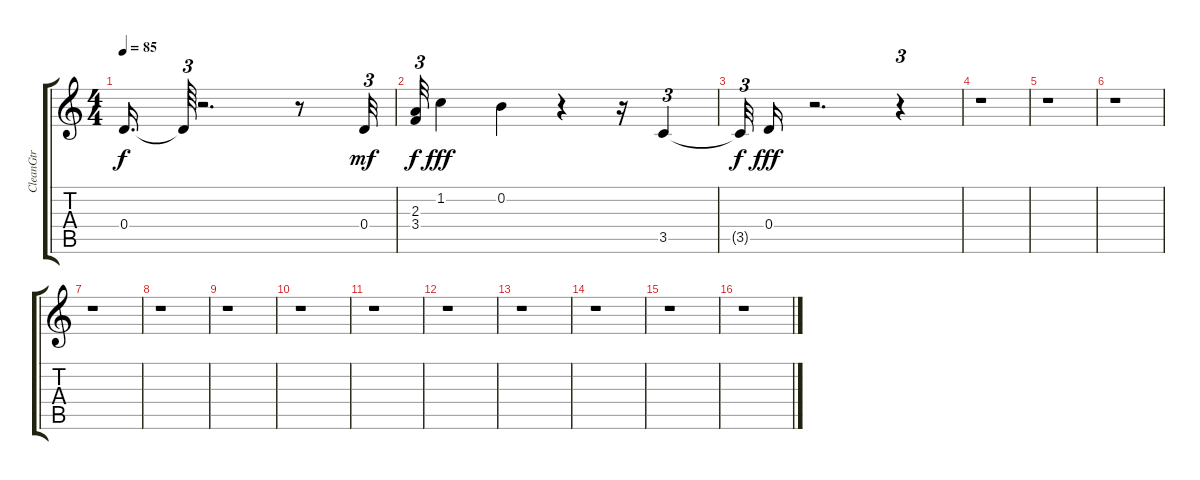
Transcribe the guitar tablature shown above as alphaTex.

\track ("CleanGtr" "CleanGtr") {instrument electricguitarclean}
\staff {score tabs}
\tuning (E4 B3 G3 D3 A2 E2) {hide}
\ts (4 4)
\tempo 85
\clef g2
\ks c
0.4{t}.16{d dy f} 0.4{t}.64{tu (3 2)} r.2{d} r.8 0.4.32{tu (3 2) dy mf} |
(2.3 3.4).32{tu (3 2) dy f} 1.2.4{dy fff} 0.2.4 r.4 r.16 3.5.4{tu (3 2)} |
3.5{t}.32{tu (3 2) dy f} 0.4.16{dy fff} r.2{d} r.4{tu (3 2)} |
r.1 |
r.1 |
r.1 |
r.1 |
r.1 |
r.1 |
r.1 |
r.1 |
r.1 |
r.1 |
r.1 |
r.1 |
r.1
